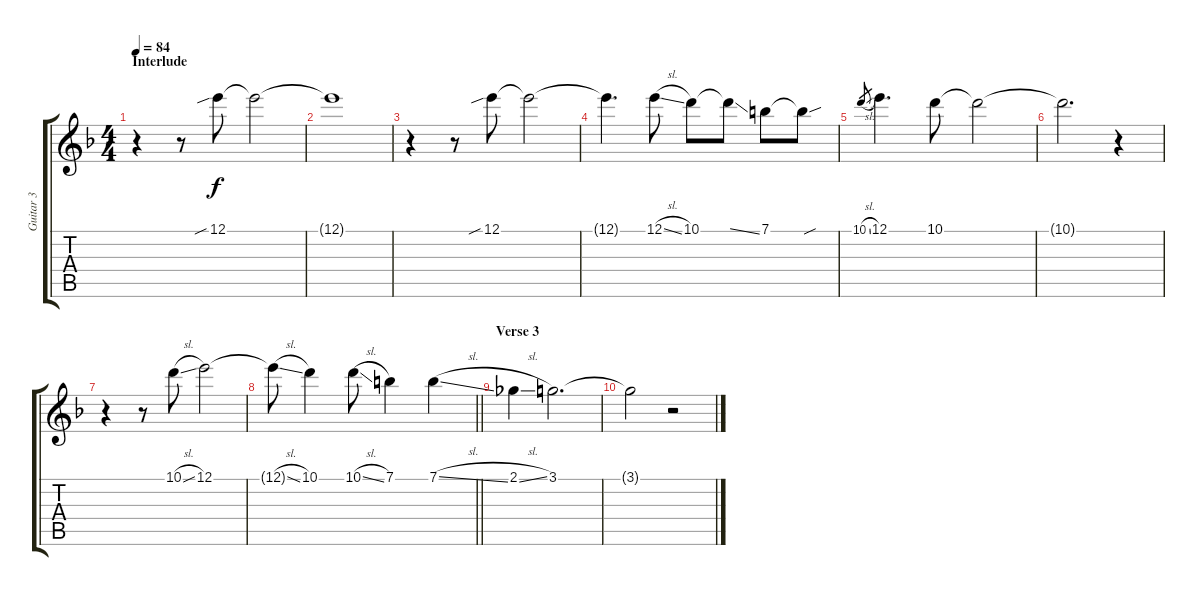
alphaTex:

\track ("Guitar 3" "Guitar 3") {instrument electricguitarjazz}
\staff {score tabs}
\tuning (E4 B3 G3 D3 A2 E2) {hide}
\ts (4 4)
\section ("" "Interlude")
\tempo 84
\clef g2
\ks f
r.4{dy f} r.8 12.1{sib}.8 12.1{t}.2 |
12.1{t}.1 |
r.4 r.8 12.1{sib}.8 12.1{t}.2 |
12.1{t}.4{d} 12.1{sl}.8 10.1.8 10.1{ss t}.8 7.1.8 7.1{sou t}.8 |
10.1{sl}.8{gr} 12.1.4{d} 10.1.8 10.1{t}.2 |
10.1{t}.2{d} r.4 |
r.4 r.8 10.1{sl}.8 12.1.2 |
\barLineRight lightlight
12.1{sl t}.8 10.1.4 10.1{sl}.8 7.1.4 7.1{sl}.4 |
\section ("" "Verse 3")
2.1{sl}.4 3.1.2{d} |
3.1{t}.2 r.2
